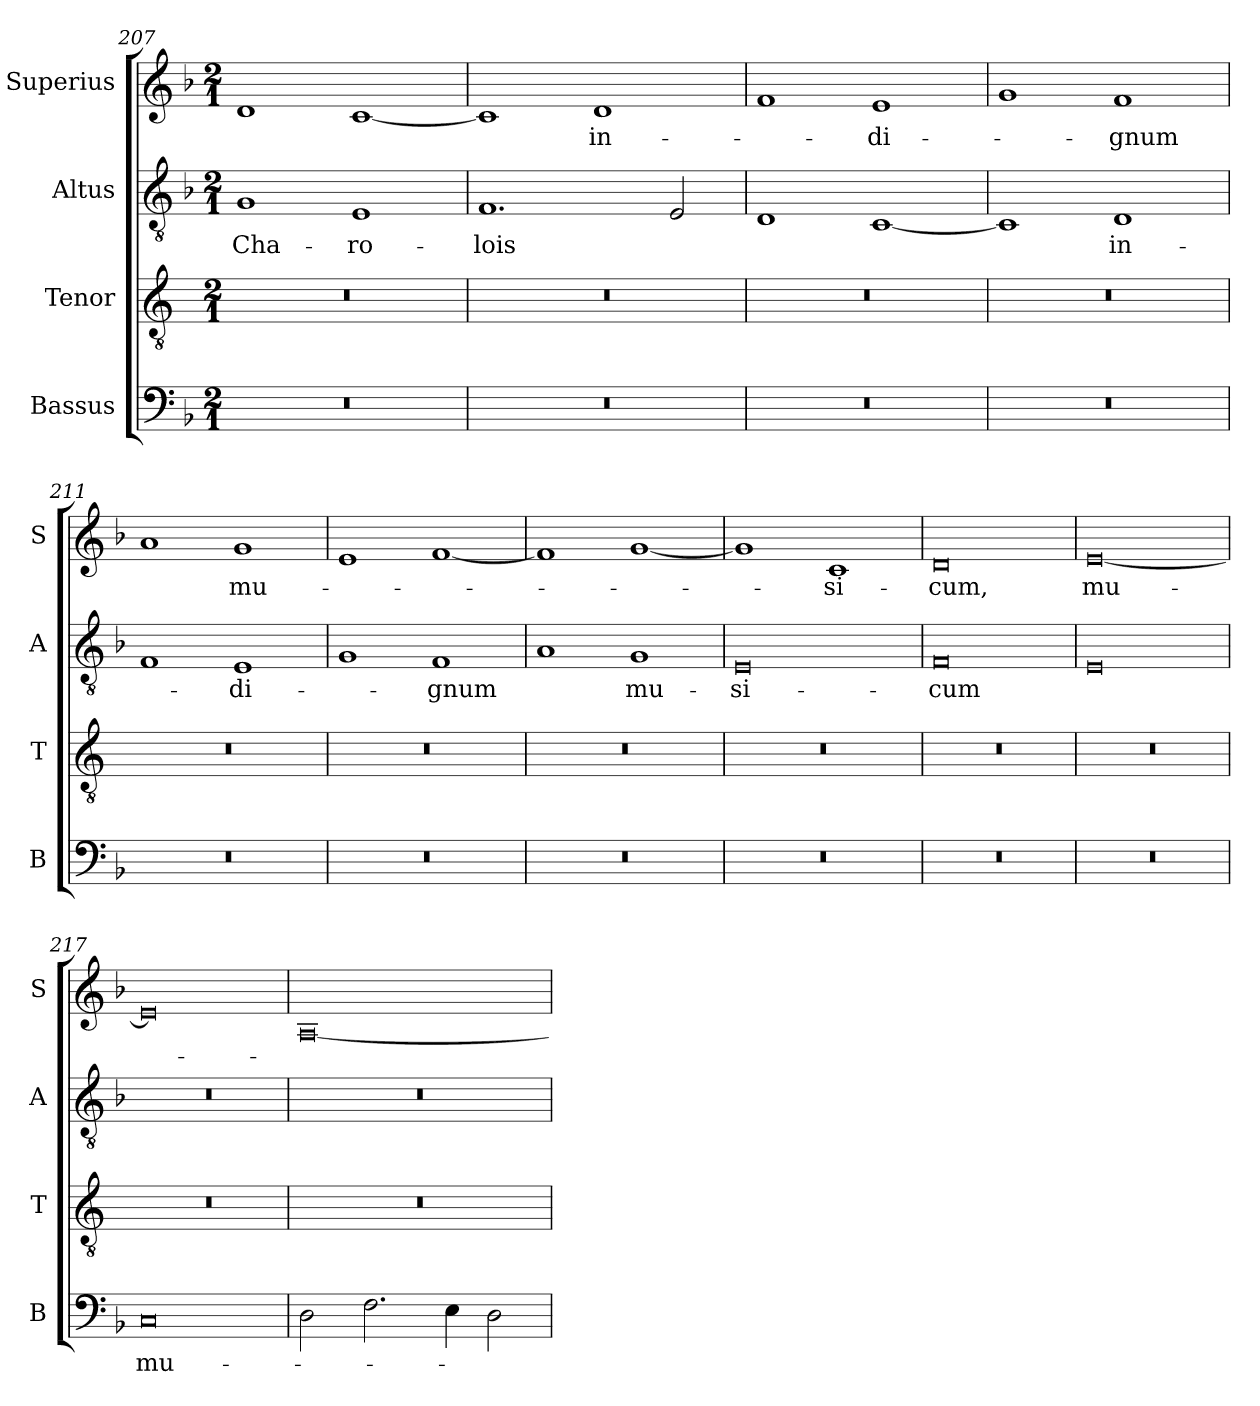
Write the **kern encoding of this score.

**kern	**text	**kern	**kern	**text	**kern	**text
*part4	*part4	*part3	*part2	*part2	*part1	*part1
*staff4	*staff4	*staff3	*staff2	*staff2	*staff1	*staff1
*I"Bassus	*	*I"Tenor	*I"Altus	*	*I"Superius	*
*I'B	*	*I'T	*I'A	*	*I'S	*
*clefF4	*	*clefGv2	*clefGv2	*	*clefG2	*
*k[b-]	*	*k[]	*k[b-]	*	*k[b-]	*
*M2/1	*	*M2/1	*M2/1	*	*M2/1	*
=207	=207	=207	=207	=207	=207	=207
0r	.	0r	1G	Cha-	1d	.
.	.	.	1E	-ro-	[1c	.
=208	=208	=208	=208	=208	=208	=208
0r	.	0r	1.F	-lois	1c]	.
.	.	.	.	.	1d	in-
.	.	.	2E	.	.	.
=209	=209	=209	=209	=209	=209	=209
0r	.	0r	1D	.	1f	.
.	.	.	[1C	.	1e	-di-
=210	=210	=210	=210	=210	=210	=210
0r	.	0r	1C]	.	1g	.
.	.	.	1D	in-	1f	-gnum
=211	=211	=211	=211	=211	=211	=211
0r	.	0r	1F	.	1a	.
.	.	.	1E	-di-	1g	mu-
=212	=212	=212	=212	=212	=212	=212
0r	.	0r	1G	.	1e	.
.	.	.	1F	-gnum	[1f	.
=213	=213	=213	=213	=213	=213	=213
0r	.	0r	1A	.	1f]	.
.	.	.	1G	mu-	[1g	.
=214	=214	=214	=214	=214	=214	=214
0r	.	0r	0E	-si-	1g]	.
.	.	.	.	.	1c	-si-
=215	=215	=215	=215	=215	=215	=215
0r	.	0r	0F	-cum	0d	-cum,
=216	=216	=216	=216	=216	=216	=216
0r	.	0r	0E	.	[0e	mu-
=217	=217	=217	=217	=217	=217	=217
0C	mu-	0r	0r	.	0e]	.
=218	=218	=218	=218	=218	=218	=218
2D	.	0r	0r	.	[0A	.
2.F	.	.	.	.	.	.
4E	.	.	.	.	.	.
2D	.	.	.	.	.	.
=	=	=	=	=	=	=
*-	*-	*-	*-	*-	*-	*-
